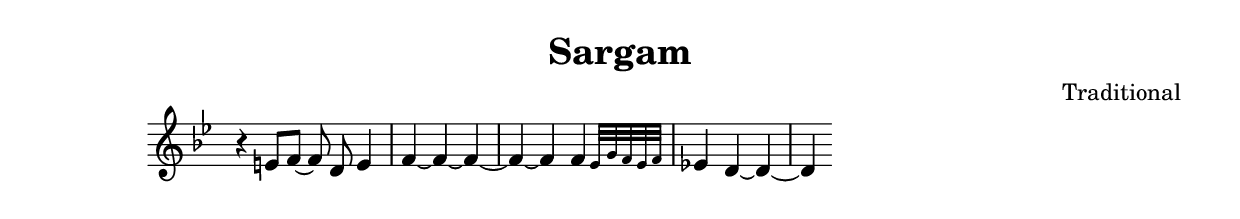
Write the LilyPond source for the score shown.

#(ly:set-option 'midi-extension "mid")
\version "2.12.3"
\include "english.ly"
\header{ 
title = "Sargam"
composer = "Traditional"
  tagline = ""  % removed 
}
%{
 Rag:Bhairavi
Tal:Dadra
Title:Sargam
Author:Traditional
Source:AAK
Mode: phrygian
Filename: bhairavi sargam 
Time: 3/4
Key: D

   0             +       0    RmgRg    g+
|: -- Rg -S R- | g - - | - - g       |  r S - | - :| 
 %}
  
melody = {
\once \override Staff.TimeSignature #'stencil = ##f
\clef treble
\key c \phrygian
\autoBeamOn  
\cadenzaOn
\bar "|:"  r4  d'8[ ef'8]~ ef'8 c'8 d'4  \bar "|"  ef'4~ ef'4~ ef'4~ \bar "|"  ef'4~ ef'4 \afterGrace ef'4( { d'32[ f'32 ef'32 d'32 ef'32] } \bar "|"  df'4 c'4~ c'4~ \bar "|"  c'4 \bar ":|" \break

}

text = \lyricmode {
  
}

\score{
\transpose c' d'
<<
  \new Voice = "one" {
    \melody
  }
  \new Lyrics \lyricsto "one" \text
>>
\layout {
  \context {
       \Score
    \remove "Bar_number_engraver"
  } 
  }
\midi { 
  \context {
    \Score
    tempoWholesPerMinute = #(ly:make-moment 200 4)
   }
 }
}
